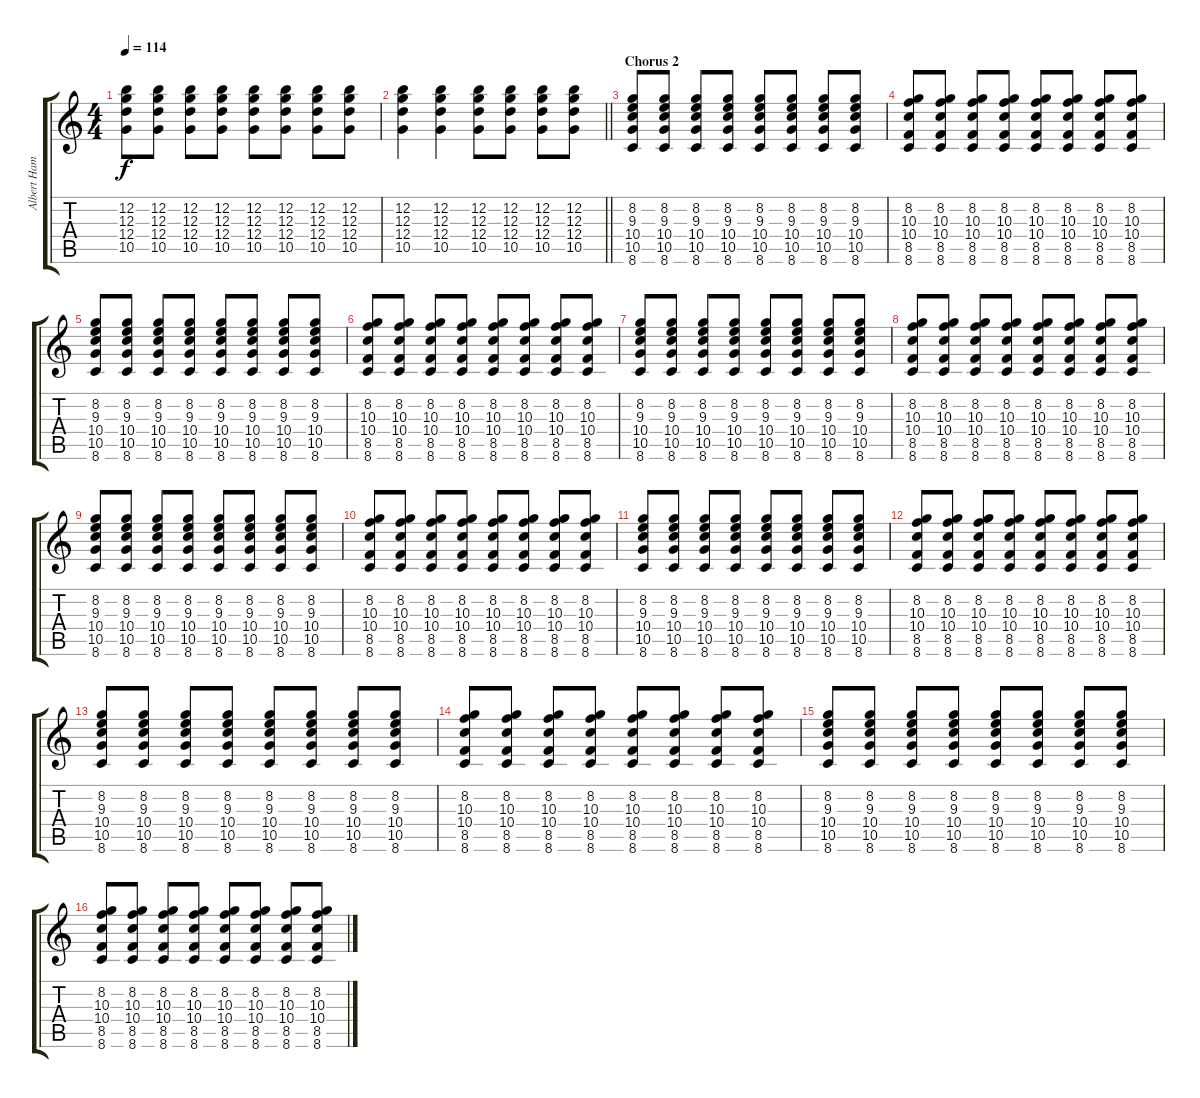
\track ("Albert Hammond Jr." "Albert Ham") {instrument electricguitarclean}
\staff {score tabs}
\tuning (E4 B3 G3 D3 A2 E2) {hide}
\ts (4 4)
\tempo 114
\clef g2
\ks c
(12.2 12.3 12.4 10.5).8{dy f} (12.2 12.3 12.4 10.5).8 (12.2 12.3 12.4 10.5).8 (12.2 12.3 12.4 10.5).8 (12.2 12.3 12.4 10.5).8 (12.2 12.3 12.4 10.5).8 (12.2 12.3 12.4 10.5).8 (12.2 12.3 12.4 10.5).8 |
\barLineRight lightlight
(12.2 12.3 12.4 10.5).4 (12.2 12.3 12.4 10.5).4 (12.2 12.3 12.4 10.5).8 (12.2 12.3 12.4 10.5).8 (12.2 12.3 12.4 10.5).8 (12.2 12.3 12.4 10.5).8 |
\section ("" "Chorus 2")
(8.2 9.3 10.4 10.5 8.6).8 (8.2 9.3 10.4 10.5 8.6).8 (8.2 9.3 10.4 10.5 8.6).8 (8.2 9.3 10.4 10.5 8.6).8 (8.2 9.3 10.4 10.5 8.6).8 (8.2 9.3 10.4 10.5 8.6).8 (8.2 9.3 10.4 10.5 8.6).8 (8.2 9.3 10.4 10.5 8.6).8 |
(8.2 10.3 10.4 8.5 8.6).8 (8.2 10.3 10.4 8.5 8.6).8 (8.2 10.3 10.4 8.5 8.6).8 (8.2 10.3 10.4 8.5 8.6).8 (8.2 10.3 10.4 8.5 8.6).8 (8.2 10.3 10.4 8.5 8.6).8 (8.2 10.3 10.4 8.5 8.6).8 (8.2 10.3 10.4 8.5 8.6).8 |
(8.2 9.3 10.4 10.5 8.6).8 (8.2 9.3 10.4 10.5 8.6).8 (8.2 9.3 10.4 10.5 8.6).8 (8.2 9.3 10.4 10.5 8.6).8 (8.2 9.3 10.4 10.5 8.6).8 (8.2 9.3 10.4 10.5 8.6).8 (8.2 9.3 10.4 10.5 8.6).8 (8.2 9.3 10.4 10.5 8.6).8 |
(8.2 10.3 10.4 8.5 8.6).8 (8.2 10.3 10.4 8.5 8.6).8 (8.2 10.3 10.4 8.5 8.6).8 (8.2 10.3 10.4 8.5 8.6).8 (8.2 10.3 10.4 8.5 8.6).8 (8.2 10.3 10.4 8.5 8.6).8 (8.2 10.3 10.4 8.5 8.6).8 (8.2 10.3 10.4 8.5 8.6).8 |
(8.2 9.3 10.4 10.5 8.6).8 (8.2 9.3 10.4 10.5 8.6).8 (8.2 9.3 10.4 10.5 8.6).8 (8.2 9.3 10.4 10.5 8.6).8 (8.2 9.3 10.4 10.5 8.6).8 (8.2 9.3 10.4 10.5 8.6).8 (8.2 9.3 10.4 10.5 8.6).8 (8.2 9.3 10.4 10.5 8.6).8 |
(8.2 10.3 10.4 8.5 8.6).8 (8.2 10.3 10.4 8.5 8.6).8 (8.2 10.3 10.4 8.5 8.6).8 (8.2 10.3 10.4 8.5 8.6).8 (8.2 10.3 10.4 8.5 8.6).8 (8.2 10.3 10.4 8.5 8.6).8 (8.2 10.3 10.4 8.5 8.6).8 (8.2 10.3 10.4 8.5 8.6).8 |
(8.2 9.3 10.4 10.5 8.6).8 (8.2 9.3 10.4 10.5 8.6).8 (8.2 9.3 10.4 10.5 8.6).8 (8.2 9.3 10.4 10.5 8.6).8 (8.2 9.3 10.4 10.5 8.6).8 (8.2 9.3 10.4 10.5 8.6).8 (8.2 9.3 10.4 10.5 8.6).8 (8.2 9.3 10.4 10.5 8.6).8 |
(8.2 10.3 10.4 8.5 8.6).8 (8.2 10.3 10.4 8.5 8.6).8 (8.2 10.3 10.4 8.5 8.6).8 (8.2 10.3 10.4 8.5 8.6).8 (8.2 10.3 10.4 8.5 8.6).8 (8.2 10.3 10.4 8.5 8.6).8 (8.2 10.3 10.4 8.5 8.6).8 (8.2 10.3 10.4 8.5 8.6).8 |
(8.2 9.3 10.4 10.5 8.6).8 (8.2 9.3 10.4 10.5 8.6).8 (8.2 9.3 10.4 10.5 8.6).8 (8.2 9.3 10.4 10.5 8.6).8 (8.2 9.3 10.4 10.5 8.6).8 (8.2 9.3 10.4 10.5 8.6).8 (8.2 9.3 10.4 10.5 8.6).8 (8.2 9.3 10.4 10.5 8.6).8 |
(8.2 10.3 10.4 8.5 8.6).8 (8.2 10.3 10.4 8.5 8.6).8 (8.2 10.3 10.4 8.5 8.6).8 (8.2 10.3 10.4 8.5 8.6).8 (8.2 10.3 10.4 8.5 8.6).8 (8.2 10.3 10.4 8.5 8.6).8 (8.2 10.3 10.4 8.5 8.6).8 (8.2 10.3 10.4 8.5 8.6).8 |
(8.2 9.3 10.4 10.5 8.6).8 (8.2 9.3 10.4 10.5 8.6).8 (8.2 9.3 10.4 10.5 8.6).8 (8.2 9.3 10.4 10.5 8.6).8 (8.2 9.3 10.4 10.5 8.6).8 (8.2 9.3 10.4 10.5 8.6).8 (8.2 9.3 10.4 10.5 8.6).8 (8.2 9.3 10.4 10.5 8.6).8 |
(8.2 10.3 10.4 8.5 8.6).8 (8.2 10.3 10.4 8.5 8.6).8 (8.2 10.3 10.4 8.5 8.6).8 (8.2 10.3 10.4 8.5 8.6).8 (8.2 10.3 10.4 8.5 8.6).8 (8.2 10.3 10.4 8.5 8.6).8 (8.2 10.3 10.4 8.5 8.6).8 (8.2 10.3 10.4 8.5 8.6).8 |
(8.2 9.3 10.4 10.5 8.6).8 (8.2 9.3 10.4 10.5 8.6).8 (8.2 9.3 10.4 10.5 8.6).8 (8.2 9.3 10.4 10.5 8.6).8 (8.2 9.3 10.4 10.5 8.6).8 (8.2 9.3 10.4 10.5 8.6).8 (8.2 9.3 10.4 10.5 8.6).8 (8.2 9.3 10.4 10.5 8.6).8 |
(8.2 10.3 10.4 8.5 8.6).8 (8.2 10.3 10.4 8.5 8.6).8 (8.2 10.3 10.4 8.5 8.6).8 (8.2 10.3 10.4 8.5 8.6).8 (8.2 10.3 10.4 8.5 8.6).8 (8.2 10.3 10.4 8.5 8.6).8 (8.2 10.3 10.4 8.5 8.6).8 (8.2 10.3 10.4 8.5 8.6).8
